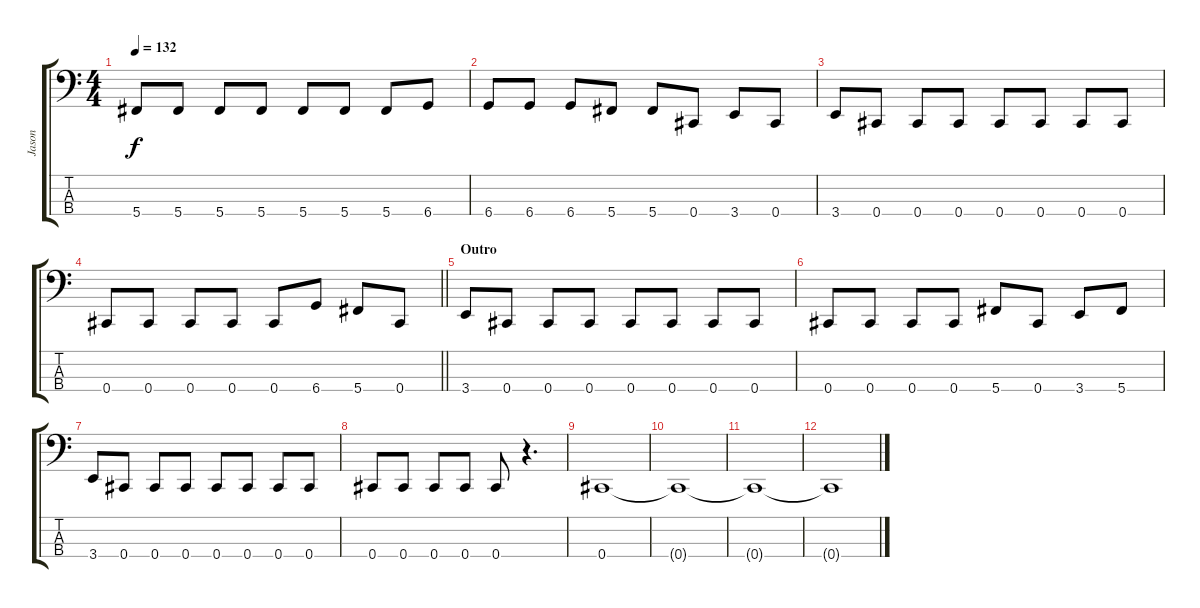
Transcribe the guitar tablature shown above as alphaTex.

\track ("Jason" "Jason") {instrument electricbassfinger}
\staff {score tabs}
\tuning (E2 B1 Gb1 Db1) {hide}
\ts (4 4)
\tempo 132
\clef f4
\ks c
5.4.8{dy f} 5.4.8 5.4.8 5.4.8 5.4.8 5.4.8 5.4.8 6.4.8 |
6.4.8 6.4.8 6.4.8 5.4.8 5.4.8 0.4.8 3.4.8 0.4.8 |
3.4.8 0.4.8 0.4.8 0.4.8 0.4.8 0.4.8 0.4.8 0.4.8 |
\barLineRight lightlight
0.4.8 0.4.8 0.4.8 0.4.8 0.4.8 6.4.8 5.4.8 0.4.8 |
\section ("" "Outro")
3.4.8 0.4.8 0.4.8 0.4.8 0.4.8 0.4.8 0.4.8 0.4.8 |
0.4.8 0.4.8 0.4.8 0.4.8 5.4.8 0.4.8 3.4.8 5.4.8 |
3.4.8 0.4.8 0.4.8 0.4.8 0.4.8 0.4.8 0.4.8 0.4.8 |
0.4.8 0.4.8 0.4.8 0.4.8 0.4.8 r.4{d} |
0.4.1 |
0.4{t}.1 |
0.4{t}.1 |
0.4{t}.1
